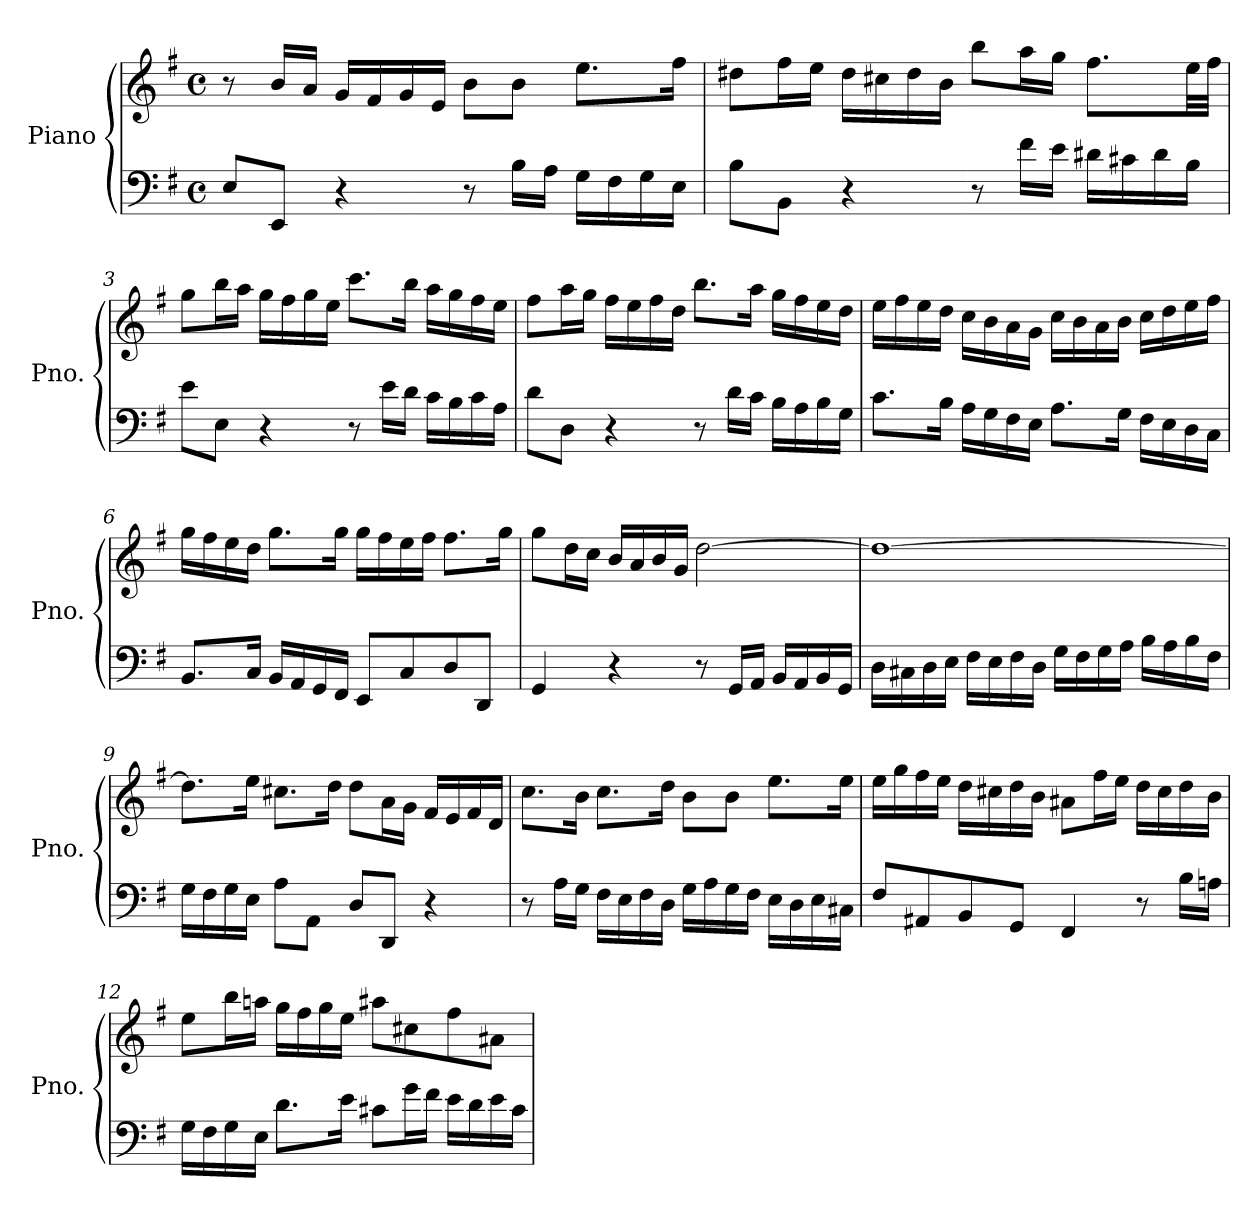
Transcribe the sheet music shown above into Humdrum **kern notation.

**kern	**kern
*part1	*part1
*staff2	*staff1
*I"Piano	*
*I'Pno.	*
*clefF4	*clefG2
*k[f#]	*k[f#]
*M4/4	*M4/4
*met(c)	*met(c)
*MM110	*MM110
=1	=1
8E/L	8r
8EE/J	16b/LL
.	16a/JJ
4r	16g/LL
.	16f#/
.	16g/
.	16e/JJ
8r	8b\L
16B\LL	8b\J
16A\JJ	.
16G\LL	8.ee\L
16F#\	.
16G\	.
16E\JJ	16ff#\Jk
=2	=2
8B\L	8dd#X\L
8BB\J	16ff#\L
.	16ee\JJ
4r	16dd#\LL
.	16cc#X\
.	16dd#\
.	16b\JJ
8r	8bb\L
16f#\LL	16aa\L
16e\JJ	16gg\JJ
16d#X\LL	8.ff#\L
16c#X\	.
16d#\	.
16B\JJ	32ee\LL
.	32ff#\JJJ
=3	=3
8e\L	8gg\L
8E\J	16bb\L
.	16aa\JJ
4r	16gg\LL
.	16ff#\
.	16gg\
.	16ee\JJ
8r	8.ccc\L
16e\LL	.
16d\JJ	16bb\Jk
16c\LL	16aa\LL
16B\	16gg\
16c\	16ff#\
16A\JJ	16ee\JJ
=4	=4
8d\L	8ff#\L
8D\J	16aa\L
.	16gg\JJ
4r	16ff#\LL
.	16ee\
.	16ff#\
.	16dd\JJ
8r	8.bb\L
16d\LL	.
16c\JJ	16aa\Jk
16B\LL	16gg\LL
16A\	16ff#\
16B\	16ee\
16G\JJ	16dd\JJ
=5	=5
8.c\L	16ee\LL
.	16ff#\
.	16ee\
16B\Jk	16dd\JJ
16A\LL	16cc\LL
16G\	16b\
16F#\	16a\
16E\JJ	16g\JJ
8.A\L	16cc\LL
.	16b\
.	16a\
16G\Jk	16b\JJ
16F#\LL	16cc\LL
16E\	16dd\
16D\	16ee\
16C\JJ	16ff#\JJ
=6	=6
8.BB/L	16gg\LL
.	16ff#\
.	16ee\
16C/Jk	16dd\JJ
16BB/LL	8.gg\L
16AA/	.
16GG/	.
16FF#/JJ	16gg\Jk
8EE/L	16gg\LL
.	16ff#\
8C/	16ee\
.	16ff#\JJ
8D/	8.ff#\L
8DD/J	.
.	16gg\Jk
=7	=7
4GG/	8gg\L
.	16dd\L
.	16cc\JJ
4r	16b/LL
.	16a/
.	16b/
.	16g/JJ
8r	[2dd\
16GG/LL	.
16AA/JJ	.
16BB/LL	.
16AA/	.
16BB/	.
16GG/JJ	.
=8	=8
16D\LL	1dd_
16C#X\	.
16D\	.
16E\JJ	.
16F#\LL	.
16E\	.
16F#\	.
16D\JJ	.
16G\LL	.
16F#\	.
16G\	.
16A\JJ	.
16B\LL	.
16A\	.
16B\	.
16F#\JJ	.
=9	=9
16G\LL	8.dd\L]
16F#\	.
16G\	.
16E\JJ	16ee\Jk
8A\L	8.cc#X\L
8AA\J	.
.	16dd\Jk
8D/L	8dd\L
8DD/J	16a\L
.	16g\JJ
4r	16f#/LL
.	16e/
.	16f#/
.	16d/JJ
=10	=10
8r	8.cc\L
16A\LL	.
16G\JJ	16b\Jk
16F#\LL	8.cc\L
16E\	.
16F#\	.
16D\JJ	16dd\Jk
16G\LL	8b\L
16A\	.
16G\	8b\J
16F#\JJ	.
16E\LL	8.ee\L
16D\	.
16E\	.
16C#X\JJ	16ee\Jk
=11	=11
8F#/L	16ee\LL
.	16gg\
8AA#X/	16ff#\
.	16ee\JJ
8BB/	16dd\LL
.	16cc#X\
8GG/J	16dd\
.	16b\JJ
4FF#/	8a#X\L
.	16ff#\L
.	16ee\JJ
8r	16dd\LL
.	16cc#\
16B\LL	16dd\
16An\JJ	16b\JJ
=12	=12
16G\LL	8ee\L
16F#\	.
16G\	16bb\L
16E\JJ	16aan\JJ
8.d\L	16gg\LL
.	16ff#\
.	16gg\
16e\Jk	16ee\JJ
8c#X\L	8aa#X\L
16g\L	8cc#X\
16f#\JJ	.
16e\LL	8ff#\
16d\	.
16e\	8a#X\J
16c#\JJ	.
=	=
*-	*-
